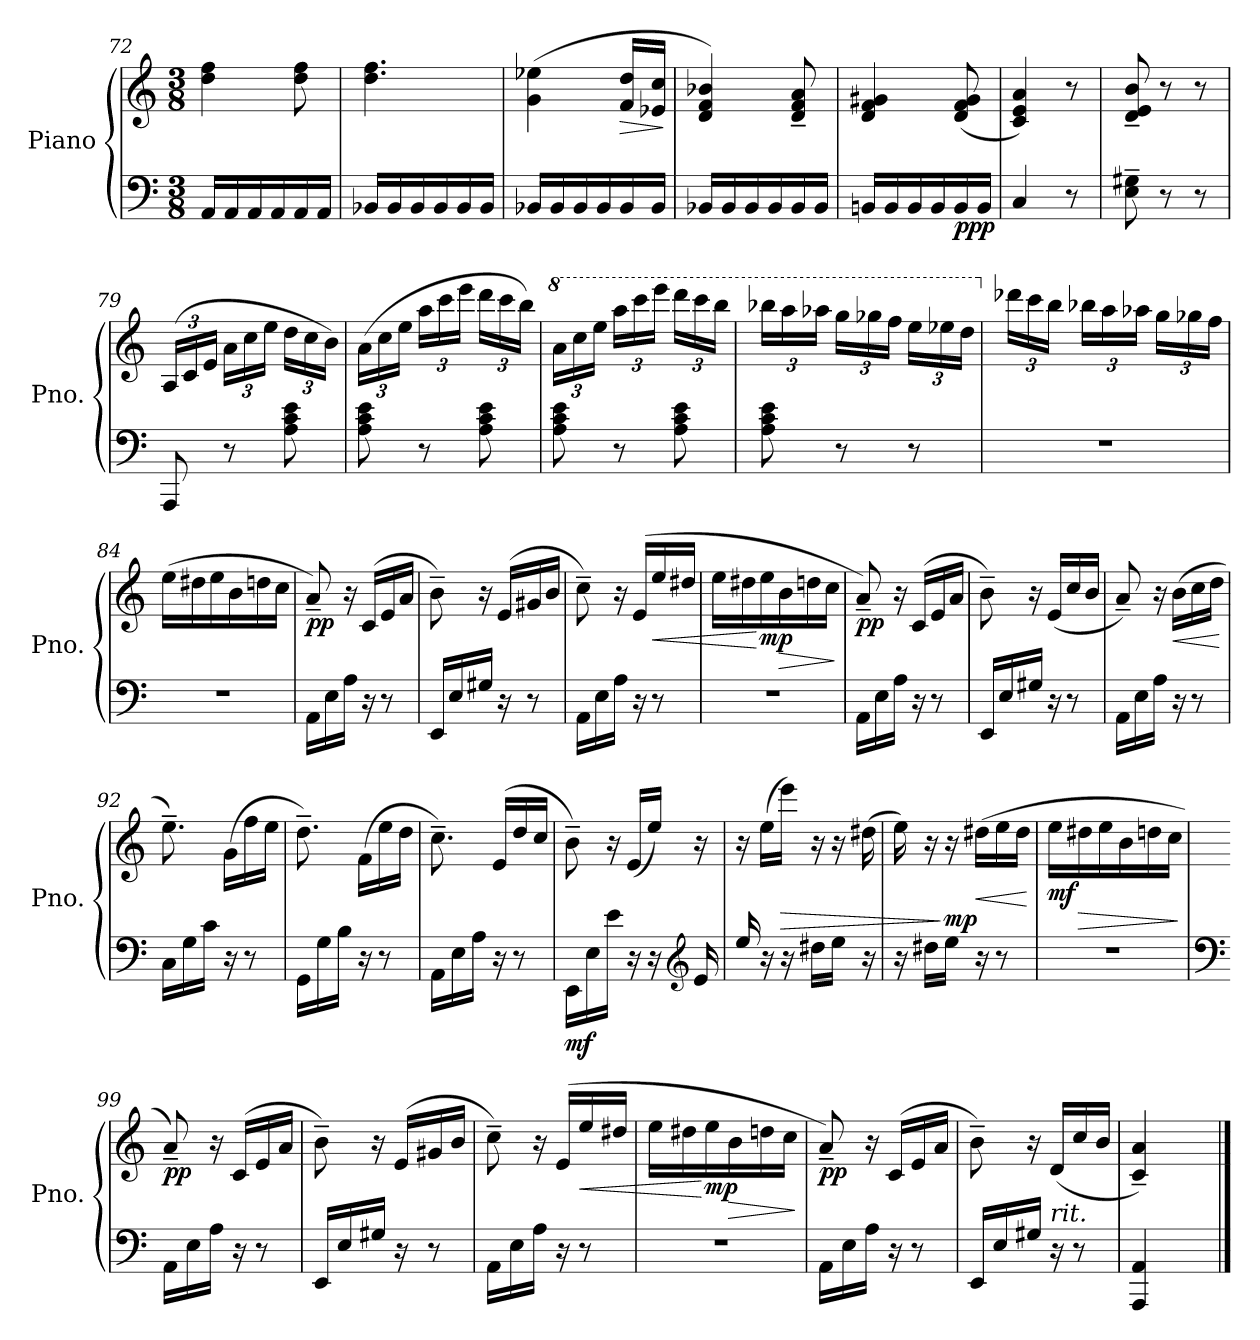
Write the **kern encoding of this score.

**kern	**kern	**dynam
*part1	*part1	*part1
*staff2	*staff1	*staff1/2
*I"Piano	*	*
*I'Pno.	*	*
*clefF4	*clefG2	*
*k[]	*k[]	*
*M3/8	*M3/8	*
=72	=72	=72
16AA/LL	4dd\ 4ff\	.
16AA/	.	.
16AA/	.	.
16AA/	.	.
16AA/	8dd\ 8ff\	.
16AA/JJ	.	.
=73	=73	=73
!	!	!LO:DY:b=2
!	!	!LO:DY:n=1:b
16BB-X/LL	4.dd\ 4.ff\	mf f
16BB-/	.	.
16BB-/	.	.
16BB-/	.	.
16BB-/	.	.
16BB-/JJ	.	.
!!LO:LB:g=z
=74	=74	=74
16BB-X/LL	(>4g\ 4ee-X\	.
16BB-/	.	.
16BB-/	.	.
16BB-/	.	.
!	!	!LO:HP:b
16BB-/	16f/ 16dd/LL	>
16BB-/JJ	16e-X/ 16cc/JJ	.
.	.	]
=75	=75	=75
!	!	!LO:DY:b=2
!	!	!LO:DY:n=1:b
16BB-X/LL	4d/ 4f/ 4b-X/)	mp mf
16BB-/	.	.
16BB-/	.	.
16BB-/	.	.
16BB-/	8d/~ 8f/~ 8a/~	.
16BB-/JJ	.	.
=76	=76	=76
16BBn/LL	4d/ 4f/ 4g#X/	.
16BB/	.	.
16BB/	.	.
16BB/	.	.
!	!	!LO:DY:b=2
!	!	!LO:DY:n=1:b
16BB/	(<8d/ 8f/ 8g#/	pp p
16BB/JJ	.	.
=77	=77	=77
4C/	4c/ 4e/ 4a/)	.
8r	8r	.
=78	=78	=78
8E\~ 8G#X\~	8d/~ 8e/~ 8b/~	.
8r	8r	.
8r	8r	.
!!LO:LB:g=z
=79	=79	=79
*	*Xbrackettup	*
8AAA/	(>24A/LL	.
.	24c/	.
.	24e/JJ	.
8r	24a\LL	.
.	24cc\	.
.	24ee\JJ	.
8A\ 8c\ 8e\	24dd\LL	.
.	24cc\	.
.	24b\JJ)	.
=80	=80	=80
8A\ 8c\ 8e\	(>24a\LL	.
.	24cc\	.
.	24ee\JJ	.
8r	24aa\LL	.
.	24ccc\	.
.	24eee\JJ	.
8A\ 8c\ 8e\	24ddd\LL	.
.	24ccc\	.
.	24bb\JJ)	.
=81	=81	=81
*	*8va	*
8A\ 8c\ 8e\	24aa\LL	.
.	24ccc\	.
.	24eee\JJ	.
8r	24aaa\LL	.
.	24cccc\	.
.	24eeee\JJ	.
8A\ 8c\ 8e\	24dddd\LL	.
.	24cccc\	.
.	24bbb\JJ	.
!!LO:LB:g=z
=82	=82	=82
8A\ 8c\ 8e\	24bbb-X\LL	.
.	24aaa\	.
.	24aaa-X\JJ	.
8r	24ggg\LL	.
.	24ggg-X\	.
.	24fff\JJ	.
8r	24eee\LL	.
.	24eee-X\	.
.	24ddd\JJ	.
=83	=83	=83
*	*X8va	*
4.r	24ddd-X\LL	.
.	24ccc\	.
.	24bb\JJ	.
.	24bb-X\LL	.
.	24aa\	.
.	24aa-X\JJ	.
.	24gg\LL	.
.	24gg-X\	.
.	24ff\JJ	.
!!LO:PB:g=z
=84	=84	=84
4.r	(>16ee\LL	.
.	16dd#X\	.
.	16ee\	.
.	16b\	.
.	16ddn\	.
.	16cc\JJ	.
=85	=85	=85
!	!	!LO:DY:b
16AA\LL	8a~/)	pp
16E\	.	.
16A\JJ	16r	.
16r	(<16c/LL	.
8r	16e/	.
.	16a/JJ	.
=86	=86	=86
16EE/LL	8b~\)	.
16E/	.	.
16G#X/JJ	16r	.
16r	(<16e/LL	.
8r	16g#X/	.
.	16b/JJ	.
=87	=87	=87
16AA\LL	8cc~\)	.
16E\	.	.
16A\JJ	16r	.
16r	(>16e/LL	.
!	!	!LO:HP:b
8r	16ee/	<
.	16dd#X/JJ	.
!!LO:LB:g=z
=88	=88	=88
4.r	16ee\LL	.
.	16dd#X\	.
!	!	!LO:DY:n=1:b
.	16ee\	[ mp
!	!	!LO:HP:b
.	16b\	>
.	16ddn\	.
.	16cc\JJ	.
.	.	]
=89	=89	=89
!	!	!LO:DY:b
16AA\LL	8a~/)	pp
16E\	.	.
16A\JJ	16r	.
16r	(<16c/LL	.
8r	16e/	.
.	16a/JJ	.
=90	=90	=90
16EE/LL	8b~\)	.
16E/	.	.
16G#X/JJ	16r	.
16r	(<16e/LL	.
8r	16cc/	.
.	16b/JJ	.
!!LO:LB:g=z
=91	=91	=91
16AA\LL	8a~/)	.
16E\	.	.
16A\JJ	16r	.
!	!	!LO:HP:b
16r	(>16b\LL	<
8r	16cc\	.
.	16dd\JJ	.
.	.	[
=92	=92	=92
!	!	!LO:DY:b=2
!	!	!LO:DY:n=1:b
16C\LL	8.ee~\)	mp mf
16G\	.	.
16c\JJ	.	.
16r	(>16g\LL	.
8r	16ff\	.
.	16ee\JJ	.
=93	=93	=93
16GG\LL	8.dd~\)	.
16G\	.	.
16B\JJ	.	.
16r	(>16f\LL	.
8r	16ee\	.
.	16dd\JJ	.
=94	=94	=94
16AA\LL	8.cc~\)	.
16E\	.	.
16A\JJ	.	.
16r	(<16e/LL	.
8r	16dd/	.
.	16cc/JJ	.
!!LO:LB:g=z
=95	=95	=95
!	!	!LO:DY:b=2
16EE\LL	8b~\)	mf
16E\	.	.
16e\JJ	16r	.
16r	(<16e/LL	.
16r	16ee/JJ)	.
*clefG2	*	*
16e/	16r	.
=96	=96	=96
16ee/	16r	.
16r	(>16ee\LL	.
!	!	!LO:HP:b
16r	16eee\JJ)	>
16dd#X\LL	16r	.
16ee\JJ	16r	.
16r	(>16dd#X\	.
=97	=97	=97
16r	16ee\)	.
16dd#X\LL	16r	.
!	!	!LO:DY:n=1:b
16ee\JJ	16r	] mp
!	!	!LO:HP:b
16r	(>16dd#X\LL	<
8r	16ee\	.
.	16dd#\JJ	.
.	.	[
!!LO:LB:g=z
=98	=98	=98
!	!	!LO:DY:b
4.r	16ee\LL	mf
!	!	!LO:HP:b
.	16dd#X\	>
.	16ee\	.
.	16b\	.
.	16ddn\	.
.	16cc\JJ	.
.	.	]
=99	=99	=99
*clefF4	*	*
!	!	!LO:DY:b
16AA\LL	8a~/)	pp
16E\	.	.
16A\JJ	16r	.
16r	(<16c/LL	.
8r	16e/	.
.	16a/JJ	.
=100	=100	=100
16EE/LL	8b~\)	.
16E/	.	.
16G#X/JJ	16r	.
16r	(<16e/LL	.
8r	16g#X/	.
.	16b/JJ	.
=101	=101	=101
16AA\LL	8cc~\)	.
16E\	.	.
16A\JJ	16r	.
16r	(>16e/LL	.
!	!	!LO:HP:b
8r	16ee/	<
.	16dd#X/JJ	.
!!LO:LB:g=z
=102	=102	=102
4.r	16ee\LL	.
.	16dd#X\	.
!	!	!LO:DY:n=1:b
.	16ee\	[ mp
!	!	!LO:HP:b
.	16b\	>
.	16ddn\	.
.	16cc\JJ	.
.	.	]
=103	=103	=103
!	!	!LO:DY:b
16AA\LL	8a~/)	pp
16E\	.	.
16A\JJ	16r	.
16r	(<16c/LL	.
8r	16e/	.
.	16a/JJ	.
=104	=104	=104
16EE/LL	8b~\)	.
16E/	.	.
16G#X/JJ	16r	.
*	*MM45	*
!LO:TX:a:i:t=rit.	!	!
16r	(<16d/LL	.
*	*MM35	*
8r	16cc/	.
*	*MM25	*
.	16b/JJ	.
=105	=105	=105
4AAA/ 4AA/	4c/~ 4a/~)	.
8ryy	8ryy	.
==	==	==
*-	*-	*-
